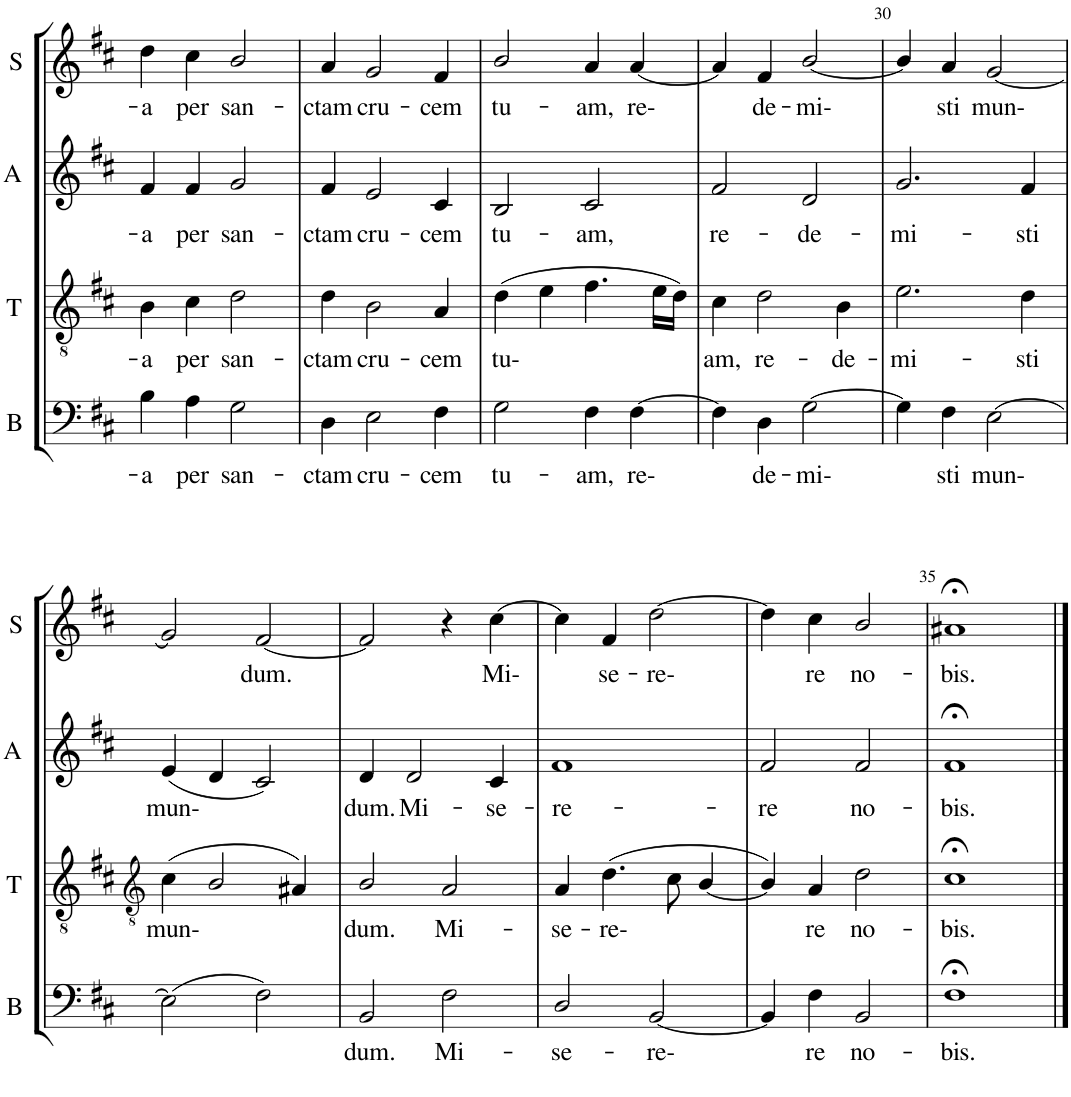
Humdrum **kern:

**kern	**text	**kern	**text	**kern	**text	**kern	**text
*part4	*part4	*part3	*part3	*part2	*part2	*part1	*part1
*staff4	*staff4	*staff3	*staff3	*staff2	*staff2	*staff1	*staff1
*I"Bass	*	*I"Tenor	*	*I"Alto	*	*I"Soprano	*
*I'B	*	*I'T	*	*I'A	*	*I'S	*
!!LO:PB:g=z
*clefF4	*	*clefGv2	*	*clefG2	*	*clefG2	*
*k[f#c#]	*	*k[f#c#]	*	*k[f#c#]	*	*k[f#c#]	*
*D:	*	*D:	*	*D:	*	*D:	*
*M4/4	*	*M4/4	*	*M4/4	*	*M4/4	*
=26	=26	=26	=26	=26	=26	=26	=26
!	!LO:LY:b	!	!LO:LY:b	!	!LO:LY:b	!	!LO:LY:b
4B\	-a	4B\	-a	4f#/	-a	4dd\	-a
!	!LO:LY:b	!	!LO:LY:b	!	!LO:LY:b	!	!LO:LY:b
4A\	per	4c#\	per	4f#/	per	4cc#\	per
!	!LO:LY:b	!	!LO:LY:b	!	!LO:LY:b	!	!LO:LY:b
2G\	san-	2d\	san-	2g/	san-	2b/	san-
=27	=27	=27	=27	=27	=27	=27	=27
!	!LO:LY:b	!	!LO:LY:b	!	!LO:LY:b	!	!LO:LY:b
4D\	-ctam	4d\	-ctam	4f#/	-ctam	4a/	-ctam
!	!LO:LY:b	!	!LO:LY:b	!	!LO:LY:b	!	!LO:LY:b
2E\	cru-	2B\	cru-	2e/	cru-	2g/	cru-
!	!LO:LY:b	!	!LO:LY:b	!	!LO:LY:b	!	!LO:LY:b
4F#\	-cem	4A/	-cem	4c#/	-cem	4f#/	-cem
=28	=28	=28	=28	=28	=28	=28	=28
!	!LO:LY:b	!	!LO:LY:b	!	!LO:LY:b	!	!LO:LY:b
2G\	tu-	(4d\	tu-	2B/	tu-	2b/	tu-
.	.	4e\	.	.	.	.	.
!	!LO:LY:b	!	!	!	!LO:LY:b	!	!LO:LY:b
4F#\	-am,	4.f#\	.	2c#/	-am,	4a/	-am,
!	!LO:LY:b	!	!	!	!	!	!LO:LY:b
[4F#\	re-	.	.	.	.	[4a/	re-
.	.	16e\LL	.	.	.	.	.
.	.	16d\JJ)	.	.	.	.	.
=29	=29	=29	=29	=29	=29	=29	=29
!	!	!	!LO:LY:b	!	!LO:LY:b	!	!
4F#\]	.	4c#\	am,	2f#/	re-	4a/]	.
!	!LO:LY:b	!	!LO:LY:b	!	!	!	!LO:LY:b
4D\	de-	2d\	re-	.	.	4f#/	de-
!	!LO:LY:b	!	!	!	!LO:LY:b	!	!LO:LY:b
[2G\	-mi-	.	.	2d/	-de-	[2b/	-mi-
!	!	!	!LO:LY:b	!	!	!	!
.	.	4B\	-de-	.	.	.	.
=30	=30	=30	=30	=30	=30	=30	=30
!	!	!	!LO:LY:b	!	!LO:LY:b	!	!
4G\]	.	2.e\	-mi-	2.g/	-mi-	4b/]	.
!	!LO:LY:b	!	!	!	!	!	!LO:LY:b
4F#\	sti	.	.	.	.	4a/	sti
!	!LO:LY:b	!	!	!	!	!	!LO:LY:b
[2E\	mun-	.	.	.	.	[2g/	mun-
!	!	!	!LO:LY:b	!	!LO:LY:b	!	!
.	.	4d\	-sti	4f#/	-sti	.	.
!!LO:LB:g=z
=31	=31	=31	=31	=31	=31	=31	=31
*	*	*clefGv2	*	*	*	*	*
!	!	!	!LO:LY:b	!	!LO:LY:b	!	!
(2E\]	.	(4c#\	mun-	(4e/	mun-	2g/]	.
.	.	2B/	.	4d/	.	.	.
!	!	!	!	!	!	!	!LO:LY:b
2F#\)	.	.	.	2c#/)	.	[2f#/	dum.
.	.	4A#X/)	.	.	.	.	.
=32	=32	=32	=32	=32	=32	=32	=32
!	!LO:LY:b	!	!LO:LY:b	!	!LO:LY:b	!	!
2BB/	dum.	2B/	dum.	4d/	dum.	2f#/]	.
!	!	!	!	!	!LO:LY:b	!	!
.	.	.	.	2d/	Mi-	.	.
!	!LO:LY:b	!	!LO:LY:b	!	!	!	!
2F#\	Mi-	2A/	Mi-	.	.	4r	.
!	!	!	!	!	!LO:LY:b	!	!LO:LY:b
.	.	.	.	4c#/	-se-	[4cc#\	Mi-
=33	=33	=33	=33	=33	=33	=33	=33
!	!LO:LY:b	!	!LO:LY:b	!	!LO:LY:b	!	!
2D/	-se-	4A/	-se-	1f#	-re-	4cc#\]	.
!	!	!	!LO:LY:b	!	!	!	!LO:LY:b
.	.	(4.d\	-re-	.	.	4f#/	se-
!	!LO:LY:b	!	!	!	!	!	!LO:LY:b
[2BB/	-re-	.	.	.	.	[2dd\	-re-
.	.	8c#\	.	.	.	.	.
.	.	[4B/	.	.	.	.	.
=34	=34	=34	=34	=34	=34	=34	=34
!	!	!	!	!	!LO:LY:b	!	!
4BB/]	.	4B/])	.	2f#/	-re	4dd\]	.
!	!LO:LY:b	!	!LO:LY:b	!	!	!	!LO:LY:b
4F#\	re	4A/	re	.	.	4cc#\	re
!	!LO:LY:b	!	!LO:LY:b	!	!LO:LY:b	!	!LO:LY:b
2BB/	no-	2d\	no-	2f#/	no-	2b/	no-
=35	=35	=35	=35	=35	=35	=35	=35
!	!LO:LY:b	!	!LO:LY:b	!	!LO:LY:b	!	!LO:LY:b
1F#;<	-bis.	1c#;<	-bis.	1f#;<	-bis.	1a#X;<	-bis.
==	==	==	==	==	==	==	==
*-	*-	*-	*-	*-	*-	*-	*-
